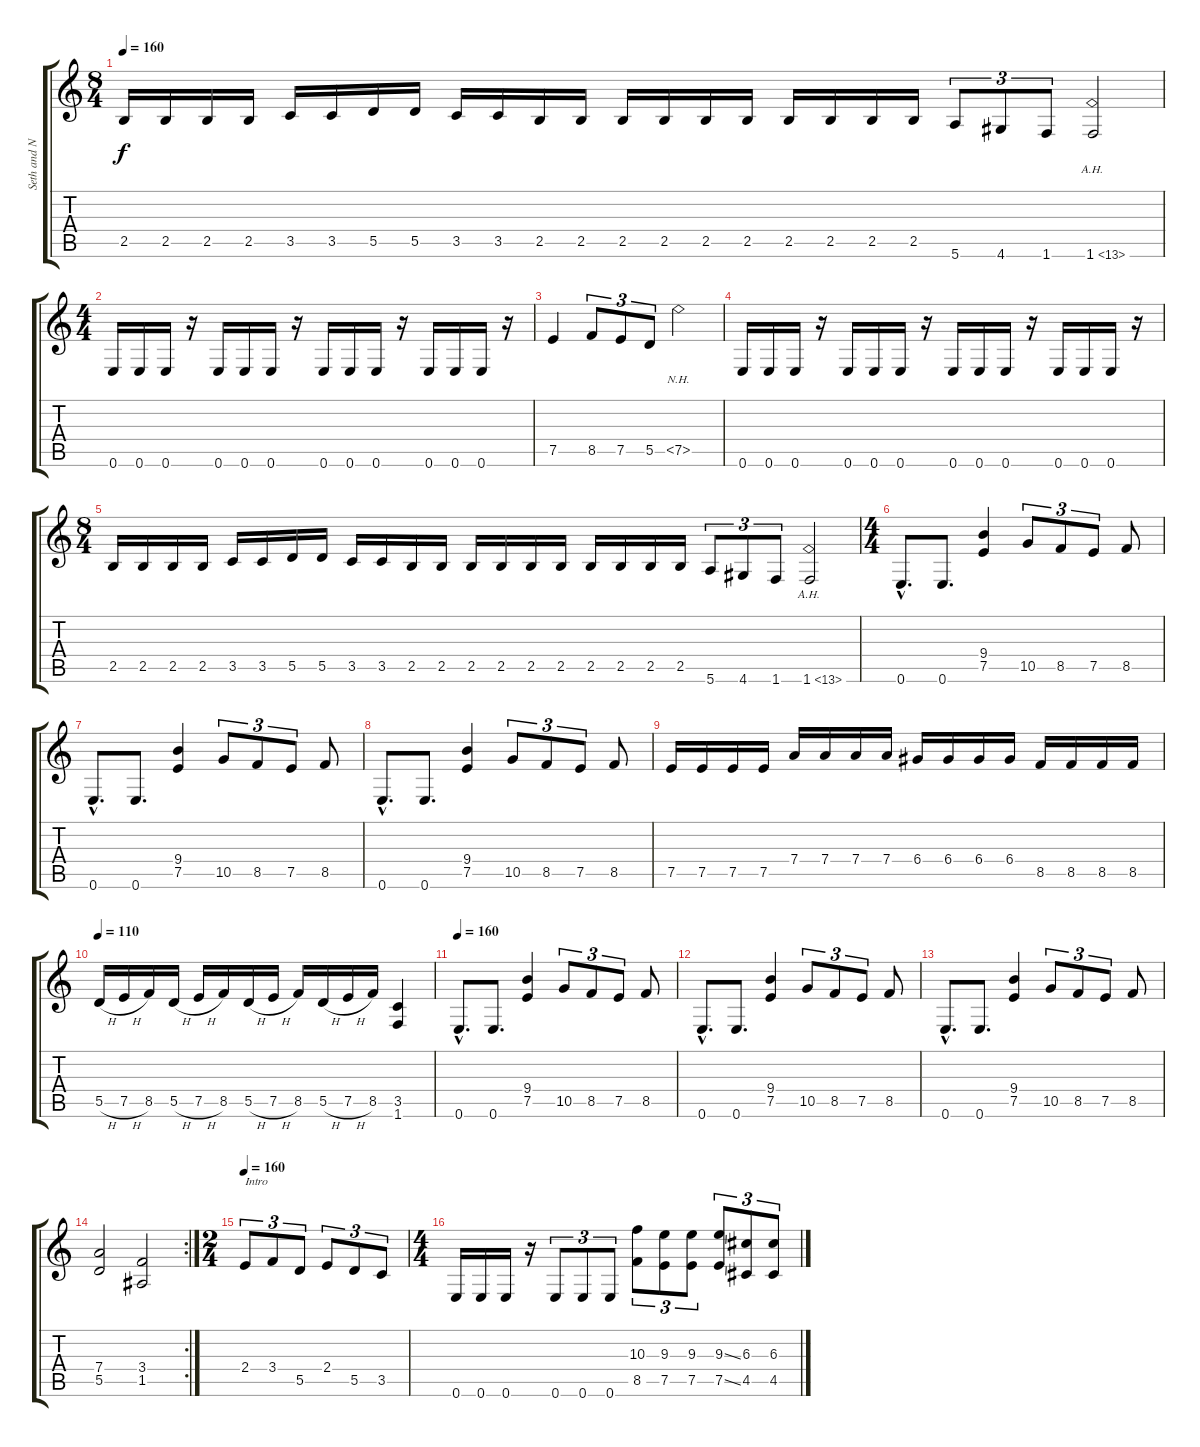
\track ("Seth and Nergal" "Seth and N") {instrument distortionguitar}
\staff {score tabs}
\tuning (E4 B3 G3 D3 A2 E2) {hide}
\ts (8 4)
\tempo 160
\clef g2
\ks c
2.5.16{dy f} 2.5.16 2.5.16 2.5.16 3.5.16 3.5.16 5.5.16 5.5.16 3.5.16 3.5.16 2.5.16 2.5.16 2.5.16 2.5.16 2.5.16 2.5.16 2.5.16 2.5.16 2.5.16 2.5.16 5.6.8{tu (3 2)} 4.6.8{tu (3 2)} 1.6.8{tu (3 2)} 1.6{ah 12}.2 |
\ts (4 4)
0.6.16 0.6.16 0.6.16 r.16 0.6.16 0.6.16 0.6.16 r.16 0.6.16 0.6.16 0.6.16 r.16 0.6.16 0.6.16 0.6.16 r.16 |
7.5.4 8.5.8{tu (3 2)} 7.5.8{tu (3 2)} 5.5.8{tu (3 2)} 7.5{nh}.2 |
0.6.16 0.6.16 0.6.16 r.16 0.6.16 0.6.16 0.6.16 r.16 0.6.16 0.6.16 0.6.16 r.16 0.6.16 0.6.16 0.6.16 r.16 |
\ts (8 4)
2.5.16 2.5.16 2.5.16 2.5.16 3.5.16 3.5.16 5.5.16 5.5.16 3.5.16 3.5.16 2.5.16 2.5.16 2.5.16 2.5.16 2.5.16 2.5.16 2.5.16 2.5.16 2.5.16 2.5.16 5.6.8{tu (3 2)} 4.6.8{tu (3 2)} 1.6.8{tu (3 2)} 1.6{ah 12}.2 |
\ts (4 4)
0.6{hac}.8{d} 0.6.8{d} (9.4 7.5).4 10.5.8{tu (3 2)} 8.5.8{tu (3 2)} 7.5.8{tu (3 2)} 8.5.8 |
0.6{hac}.8{d} 0.6.8{d} (9.4 7.5).4 10.5.8{tu (3 2)} 8.5.8{tu (3 2)} 7.5.8{tu (3 2)} 8.5.8 |
0.6{hac}.8{d} 0.6.8{d} (9.4 7.5).4 10.5.8{tu (3 2)} 8.5.8{tu (3 2)} 7.5.8{tu (3 2)} 8.5.8 |
7.5.16 7.5.16 7.5.16 7.5.16 7.4.16 7.4.16 7.4.16 7.4.16 6.4.16 6.4.16 6.4.16 6.4.16 8.5.16 8.5.16 8.5.16 8.5.16 |
\tempo 110
5.5{h}.16 7.5{h}.16 8.5.16 5.5{h}.16 7.5{h}.16 8.5.16 5.5{h}.16 7.5{h}.16 8.5.16 5.5{h}.16 7.5{h}.16 8.5.16 (3.5 1.6).4 |
\tempo 160
0.6{hac}.8{d} 0.6.8{d} (9.4 7.5).4 10.5.8{tu (3 2)} 8.5.8{tu (3 2)} 7.5.8{tu (3 2)} 8.5.8 |
0.6{hac}.8{d} 0.6.8{d} (9.4 7.5).4 10.5.8{tu (3 2)} 8.5.8{tu (3 2)} 7.5.8{tu (3 2)} 8.5.8 |
0.6{hac}.8{d} 0.6.8{d} (9.4 7.5).4 10.5.8{tu (3 2)} 8.5.8{tu (3 2)} 7.5.8{tu (3 2)} 8.5.8 |
\rc 2
(7.4 5.5).2 (3.4 1.5).2 |
\ts (2 4)
\tempo 160
2.4.8{tu (3 2) txt "Intro"} 3.4.8{tu (3 2)} 5.5.8{tu (3 2)} 2.4.8{tu (3 2)} 5.5.8{tu (3 2)} 3.5.8{tu (3 2)} |
\ts (4 4)
0.6.16 0.6.16 0.6.16 r.16 0.6.8{tu (3 2)} 0.6.8{tu (3 2)} 0.6.8{tu (3 2)} (10.3 8.5).8{tu (3 2)} (9.3 7.5).8{tu (3 2)} (9.3 7.5).8{tu (3 2)} (9.3{ss} 7.5{ss}).8{tu (3 2)} (6.3 4.5).8{tu (3 2)} (6.3 4.5).8{tu (3 2)}
